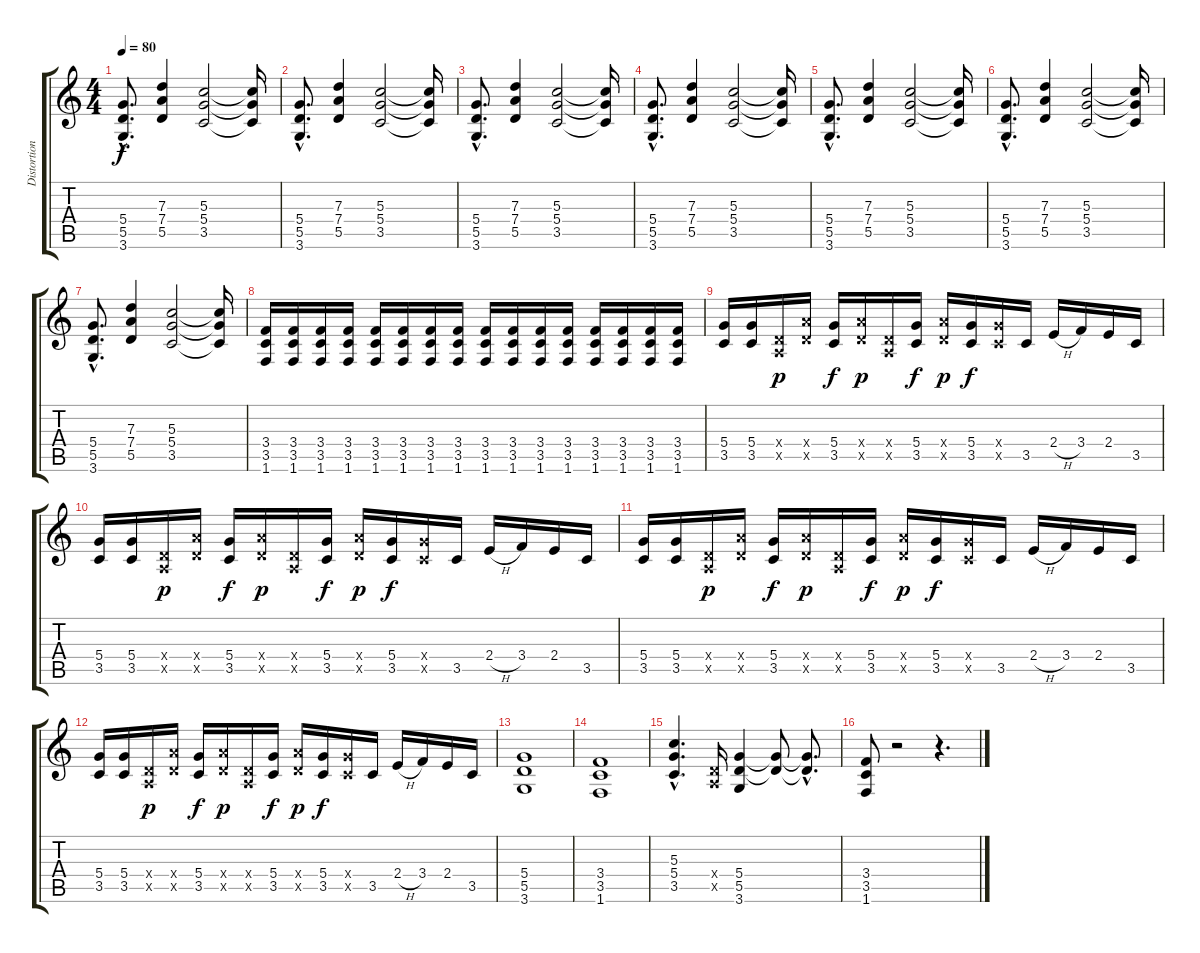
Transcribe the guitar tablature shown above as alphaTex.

\track ("Distortion" "Distortion") {instrument overdrivenguitar}
\staff {score tabs}
\tuning (E4 B3 G3 D3 A2 E2) {hide}
\ts (4 4)
\tempo 80
\clef g2
\ks c
(5.4{hac} 5.5{hac} 3.6{hac}).8{d dy f} (7.3 7.4 5.5).4 (5.3 5.4 3.5).2 (5.3{t} 5.4{t} 3.5{t}).16 |
(5.4{hac} 5.5{hac} 3.6{hac}).8{d} (7.3 7.4 5.5).4 (5.3 5.4 3.5).2 (5.3{t} 5.4{t} 3.5{t}).16 |
(5.4{hac} 5.5{hac} 3.6{hac}).8{d} (7.3 7.4 5.5).4 (5.3 5.4 3.5).2 (5.3{t} 5.4{t} 3.5{t}).16 |
(5.4{hac} 5.5{hac} 3.6{hac}).8{d} (7.3 7.4 5.5).4 (5.3 5.4 3.5).2 (5.3{t} 5.4{t} 3.5{t}).16 |
(5.4{hac} 5.5{hac} 3.6{hac}).8{d} (7.3 7.4 5.5).4 (5.3 5.4 3.5).2 (5.3{t} 5.4{t} 3.5{t}).16 |
(5.4{hac} 5.5{hac} 3.6{hac}).8{d} (7.3 7.4 5.5).4 (5.3 5.4 3.5).2 (5.3{t} 5.4{t} 3.5{t}).16 |
(5.4{hac} 5.5{hac} 3.6{hac}).8{d} (7.3 7.4 5.5).4 (5.3 5.4 3.5).2 (5.3{t} 5.4{t} 3.5{t}).16 |
(3.4 3.5 1.6).16 (3.4 3.5 1.6).16 (3.4 3.5 1.6).16 (3.4 3.5 1.6).16 (3.4 3.5 1.6).16 (3.4 3.5 1.6).16 (3.4 3.5 1.6).16 (3.4 3.5 1.6).16 (3.4 3.5 1.6).16 (3.4 3.5 1.6).16 (3.4 3.5 1.6).16 (3.4 3.5 1.6).16 (3.4 3.5 1.6).16 (3.4 3.5 1.6).16 (3.4 3.5 1.6).16 (3.4 3.5 1.6).16 |
(5.4 3.5).16 (5.4 3.5).16 (0.4{x} 0.5{x}).16{dy p} (7.4{x} 5.5{x}).16 (5.4 3.5).16{dy f} (7.4{x} 5.5{x}).16{dy p} (0.4{x} 0.5{x}).16 (5.4 3.5).16{dy f} (7.4{x} 5.5{x}).16{dy p} (5.4 3.5).16{dy f} (5.4{x} 3.5{x}).16 3.5.16 2.4{h}.16 3.4.16 2.4.16 3.5.16 |
(5.4 3.5).16 (5.4 3.5).16 (0.4{x} 0.5{x}).16{dy p} (7.4{x} 5.5{x}).16 (5.4 3.5).16{dy f} (7.4{x} 5.5{x}).16{dy p} (0.4{x} 0.5{x}).16 (5.4 3.5).16{dy f} (7.4{x} 5.5{x}).16{dy p} (5.4 3.5).16{dy f} (5.4{x} 3.5{x}).16 3.5.16 2.4{h}.16 3.4.16 2.4.16 3.5.16 |
(5.4 3.5).16 (5.4 3.5).16 (0.4{x} 0.5{x}).16{dy p} (7.4{x} 5.5{x}).16 (5.4 3.5).16{dy f} (7.4{x} 5.5{x}).16{dy p} (0.4{x} 0.5{x}).16 (5.4 3.5).16{dy f} (7.4{x} 5.5{x}).16{dy p} (5.4 3.5).16{dy f} (5.4{x} 3.5{x}).16 3.5.16 2.4{h}.16 3.4.16 2.4.16 3.5.16 |
(5.4 3.5).16 (5.4 3.5).16 (0.4{x} 0.5{x}).16{dy p} (7.4{x} 5.5{x}).16 (5.4 3.5).16{dy f} (7.4{x} 5.5{x}).16{dy p} (0.4{x} 0.5{x}).16 (5.4 3.5).16{dy f} (7.4{x} 5.5{x}).16{dy p} (5.4 3.5).16{dy f} (5.4{x} 3.5{x}).16 3.5.16 2.4{h}.16 3.4.16 2.4.16 3.5.16 |
(5.4 5.5 3.6).1 |
(3.4 3.5 1.6).1 |
(5.3{hac} 5.4{hac} 3.5{hac}).4{d} (0.4{x} 0.5{x}).16 (5.4 5.5 3.6).4 (5.4{t} 5.5{t}).8 (5.4{hac t} 5.5{hac t}).8{d} |
(3.4 3.5 1.6).8 r.2 r.4{d}
